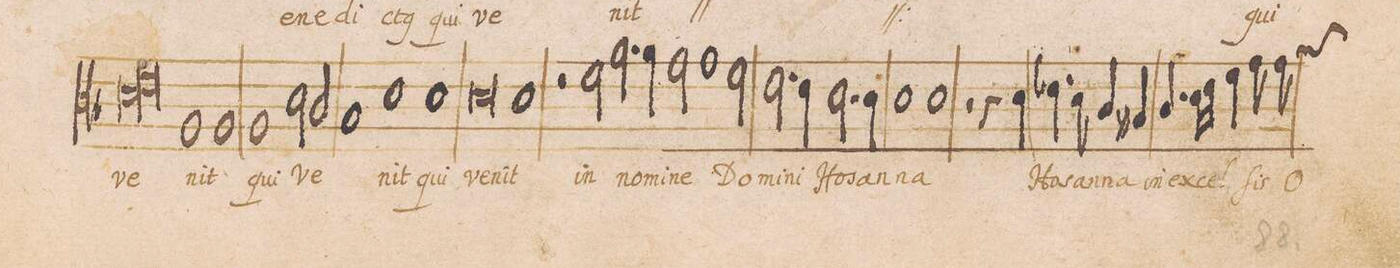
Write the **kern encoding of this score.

**kern	**text
*I"DISCANTVS	*
*clefC3	*
*k[b-]	*
*met(C|)	*
*M2/1	*
1d	ve-
=12-	=12-
1e	.
*Xlig	*
1A	.
=13-	=13-
1A	-nit
1A	qui
=14-	=14-
2d\	ve-
2cny/	.
1B-	.
=15-	=15-
1d	-nit
1d	qui
=16-	=16-
0d	ve-
=17-	=17-
1d	-nit
2r	.
2f\	in
=18-	=18-
2.a\	no-
4a\	-mi-
2g\	-ne
1g\	Do-
=19-	=19-
2f\	.
2.e\	.
4e\	-mi-
=20-	=20-
2.d\	-ni
4d\	Ho-
1d	-san-
=21-	=21-
1d	-na
2r	.
4r	.
4d\	Ho-
=22-	=22-
4.e-X\	-san-
8d\	-na
4c/	in
4Bn/	ex-
4.c/	-cel-
16d\LL	.
16e-\JJ	.
4f\	.
8g\	-ſis
8g\	O-
*custos:a	*
*-	*-
